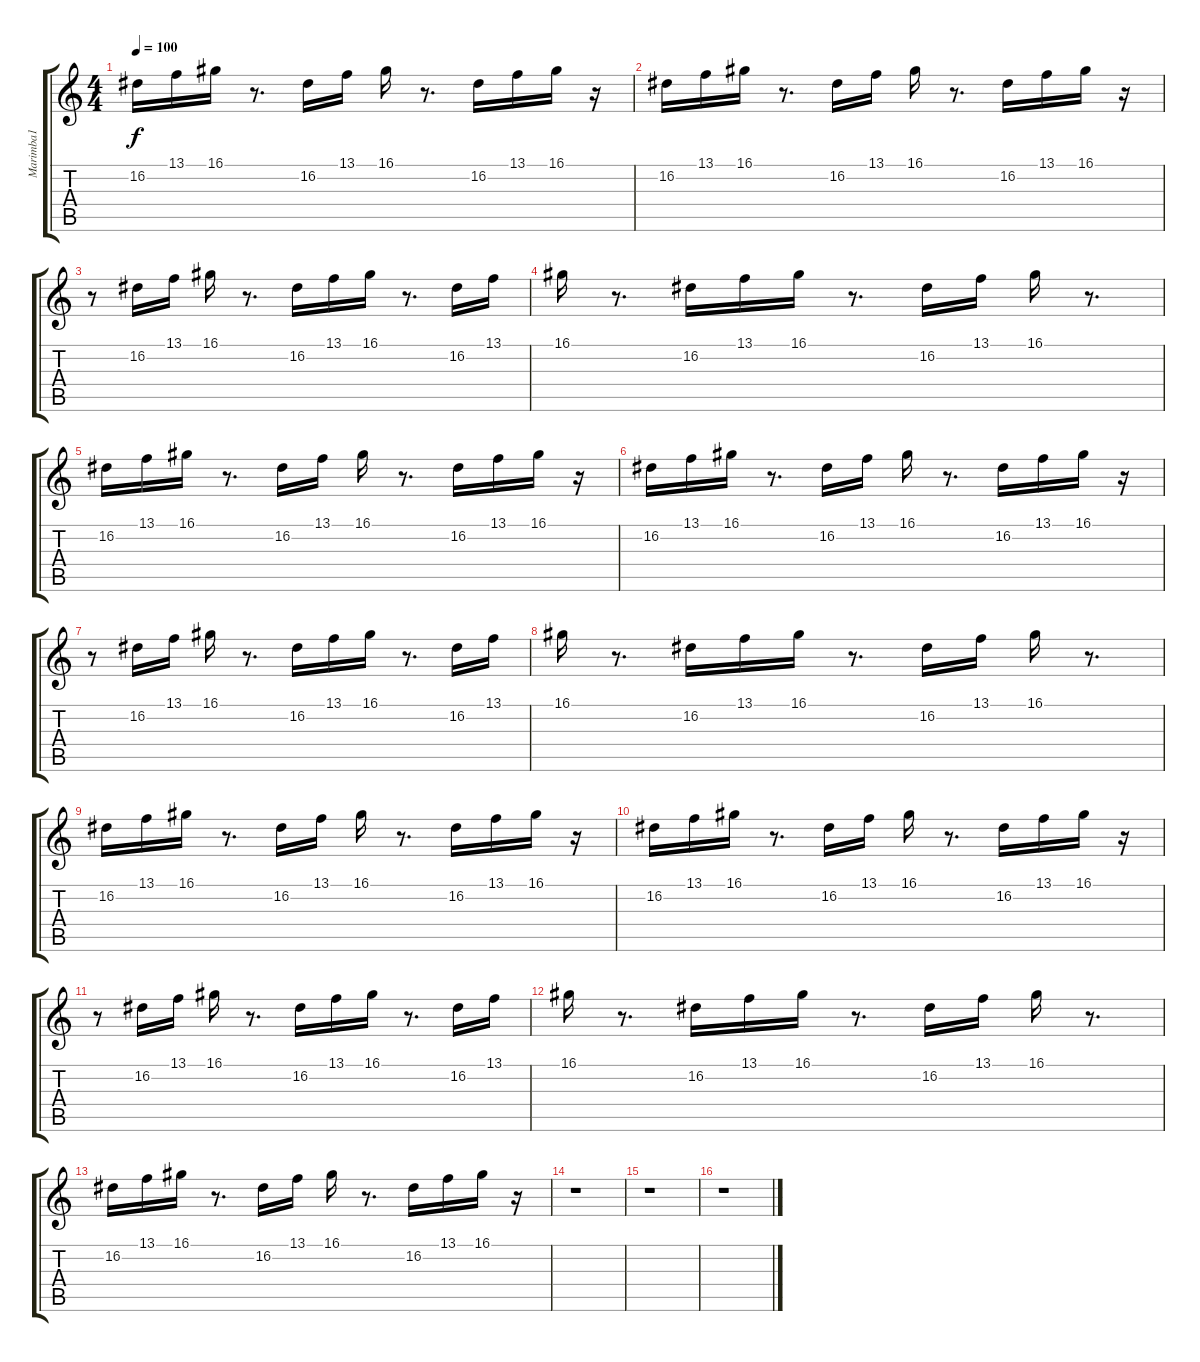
\track ("Marimba1" "Marimba1") {instrument marimba}
\staff {score tabs}
\tuning (E4 B3 G3 D3 A2 E2) {hide}
\ts (4 4)
\tempo 100
\clef g2
\ks c
16.2.16{dy f} 13.1.16 16.1.16 r.8{d} 16.2.16 13.1.16 16.1.16 r.8{d} 16.2.16 13.1.16 16.1.16 r.16 |
16.2.16 13.1.16 16.1.16 r.8{d} 16.2.16 13.1.16 16.1.16 r.8{d} 16.2.16 13.1.16 16.1.16 r.16 |
r.8 16.2.16 13.1.16 16.1.16 r.8{d} 16.2.16 13.1.16 16.1.16 r.8{d} 16.2.16 13.1.16 |
16.1.16 r.8{d} 16.2.16 13.1.16 16.1.16 r.8{d} 16.2.16 13.1.16 16.1.16 r.8{d} |
16.2.16 13.1.16 16.1.16 r.8{d} 16.2.16 13.1.16 16.1.16 r.8{d} 16.2.16 13.1.16 16.1.16 r.16 |
16.2.16 13.1.16 16.1.16 r.8{d} 16.2.16 13.1.16 16.1.16 r.8{d} 16.2.16 13.1.16 16.1.16 r.16 |
r.8 16.2.16 13.1.16 16.1.16 r.8{d} 16.2.16 13.1.16 16.1.16 r.8{d} 16.2.16 13.1.16 |
16.1.16 r.8{d} 16.2.16 13.1.16 16.1.16 r.8{d} 16.2.16 13.1.16 16.1.16 r.8{d} |
16.2.16 13.1.16 16.1.16 r.8{d} 16.2.16 13.1.16 16.1.16 r.8{d} 16.2.16 13.1.16 16.1.16 r.16 |
16.2.16 13.1.16 16.1.16 r.8{d} 16.2.16 13.1.16 16.1.16 r.8{d} 16.2.16 13.1.16 16.1.16 r.16 |
r.8 16.2.16 13.1.16 16.1.16 r.8{d} 16.2.16 13.1.16 16.1.16 r.8{d} 16.2.16 13.1.16 |
16.1.16 r.8{d} 16.2.16 13.1.16 16.1.16 r.8{d} 16.2.16 13.1.16 16.1.16 r.8{d} |
16.2.16 13.1.16 16.1.16 r.8{d} 16.2.16 13.1.16 16.1.16 r.8{d} 16.2.16 13.1.16 16.1.16 r.16 |
r.1 |
r.1 |
r.1
